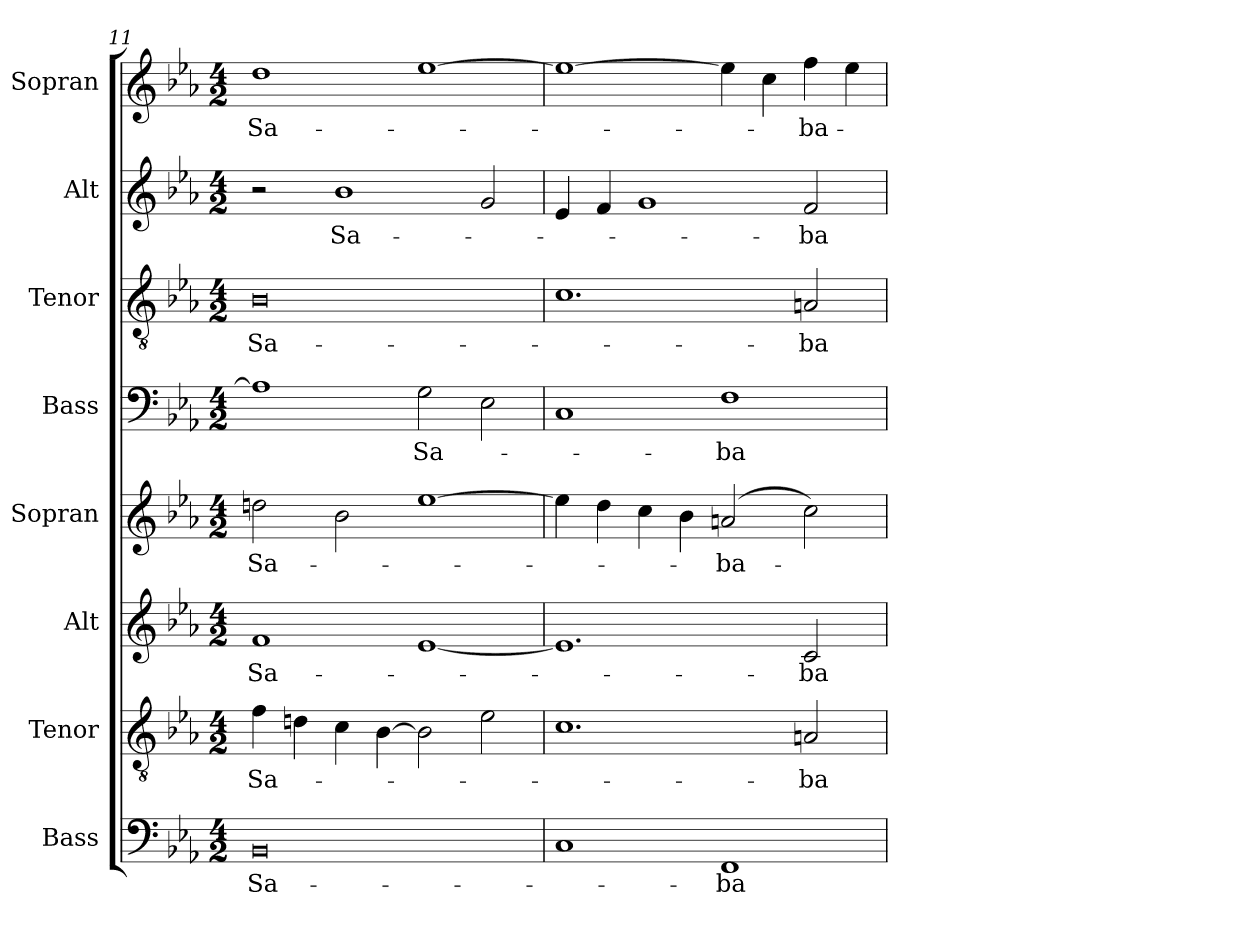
**kern	**text	**kern	**text	**kern	**text	**kern	**text	**kern	**text	**kern	**text	**kern	**text	**kern	**text
*part8	*part8	*part7	*part7	*part6	*part6	*part5	*part5	*part4	*part4	*part3	*part3	*part2	*part2	*part1	*part1
*staff8	*staff8	*staff7	*staff7	*staff6	*staff6	*staff5	*staff5	*staff4	*staff4	*staff3	*staff3	*staff2	*staff2	*staff1	*staff1
*I"Bass	*	*I"Tenor	*	*I"Alt	*	*I"Sopran	*	*I"Bass	*	*I"Tenor	*	*I"Alt	*	*I"Sopran	*
*I'B.	*	*I'T.	*	*I'A.	*	*I'S.	*	*I'B.	*	*I'T.	*	*I'A.	*	*I'S.	*
*clefF4	*	*clefGv2	*	*clefG2	*	*clefG2	*	*clefF4	*	*clefGv2	*	*clefG2	*	*clefG2	*
*k[b-e-a-]	*	*k[b-e-a-]	*	*k[b-e-a-]	*	*k[b-e-a-]	*	*k[b-e-a-]	*	*k[b-e-a-]	*	*k[b-e-a-]	*	*k[b-e-a-]	*
*E-:	*	*E-:	*	*E-:	*	*E-:	*	*E-:	*	*E-:	*	*E-:	*	*E-:	*
*M4/2	*	*M4/2	*	*M4/2	*	*M4/2	*	*M4/2	*	*M4/2	*	*M4/2	*	*M4/2	*
=11	=11	=11	=11	=11	=11	=11	=11	=11	=11	=11	=11	=11	=11	=11	=11
!	!LO:LY:b	!	!LO:LY:b	!	!LO:LY:b	!	!LO:LY:b	!	!	!	!LO:LY:b	!	!	!	!LO:LY:b
0BB-	Sa-	4f\	Sa-	1f	Sa-	2ddn\	Sa-	1A-]	.	0B-	Sa-	2r	.	1dd	Sa-
.	.	4dn\	.	.	.	.	.	.	.	.	.	.	.	.	.
!	!	!	!	!	!	!	!	!	!	!	!	!	!LO:LY:b	!	!
.	.	4c\	.	.	.	2b-\	.	.	.	.	.	1b-	Sa-	.	.
.	.	[4B-\	.	.	.	.	.	.	.	.	.	.	.	.	.
!	!	!	!	!	!	!	!	!	!LO:LY:b	!	!	!	!	!	!
.	.	2B-\]	.	[1e-	.	[1ee-	.	2G\	Sa-	.	.	.	.	[1ee-	.
.	.	2e-\	.	.	.	.	.	2E-\	.	.	.	2g/	.	.	.
=12	=12	=12	=12	=12	=12	=12	=12	=12	=12	=12	=12	=12	=12	=12	=12
1C	.	1.c	.	1.e-]	.	4ee-\]	.	1C	.	1.c	.	4e-/	.	1ee-_	.
.	.	.	.	.	.	4dd\	.	.	.	.	.	4f/	.	.	.
.	.	.	.	.	.	4cc\	.	.	.	.	.	1g	.	.	.
.	.	.	.	.	.	4b-\	.	.	.	.	.	.	.	.	.
!	!LO:LY:b	!	!	!	!	!	!LO:LY:b	!	!LO:LY:b	!	!	!	!	!	!
1FF	-ba-	.	.	.	.	(2an/	-ba-	1F	-ba-	.	.	.	.	4ee-\]	.
.	.	.	.	.	.	.	.	.	.	.	.	.	.	4cc\	.
!	!	!	!LO:LY:b	!	!LO:LY:b	!	!	!	!	!	!LO:LY:b	!	!LO:LY:b	!	!LO:LY:b
.	.	2An/	-ba-	2c/	-ba-	2cc\)	.	.	.	2An/	-ba-	2f/	-ba-	4ff\	-ba-
.	.	.	.	.	.	.	.	.	.	.	.	.	.	4ee-\	.
=	=	=	=	=	=	=	=	=	=	=	=	=	=	=	=
*-	*-	*-	*-	*-	*-	*-	*-	*-	*-	*-	*-	*-	*-	*-	*-
